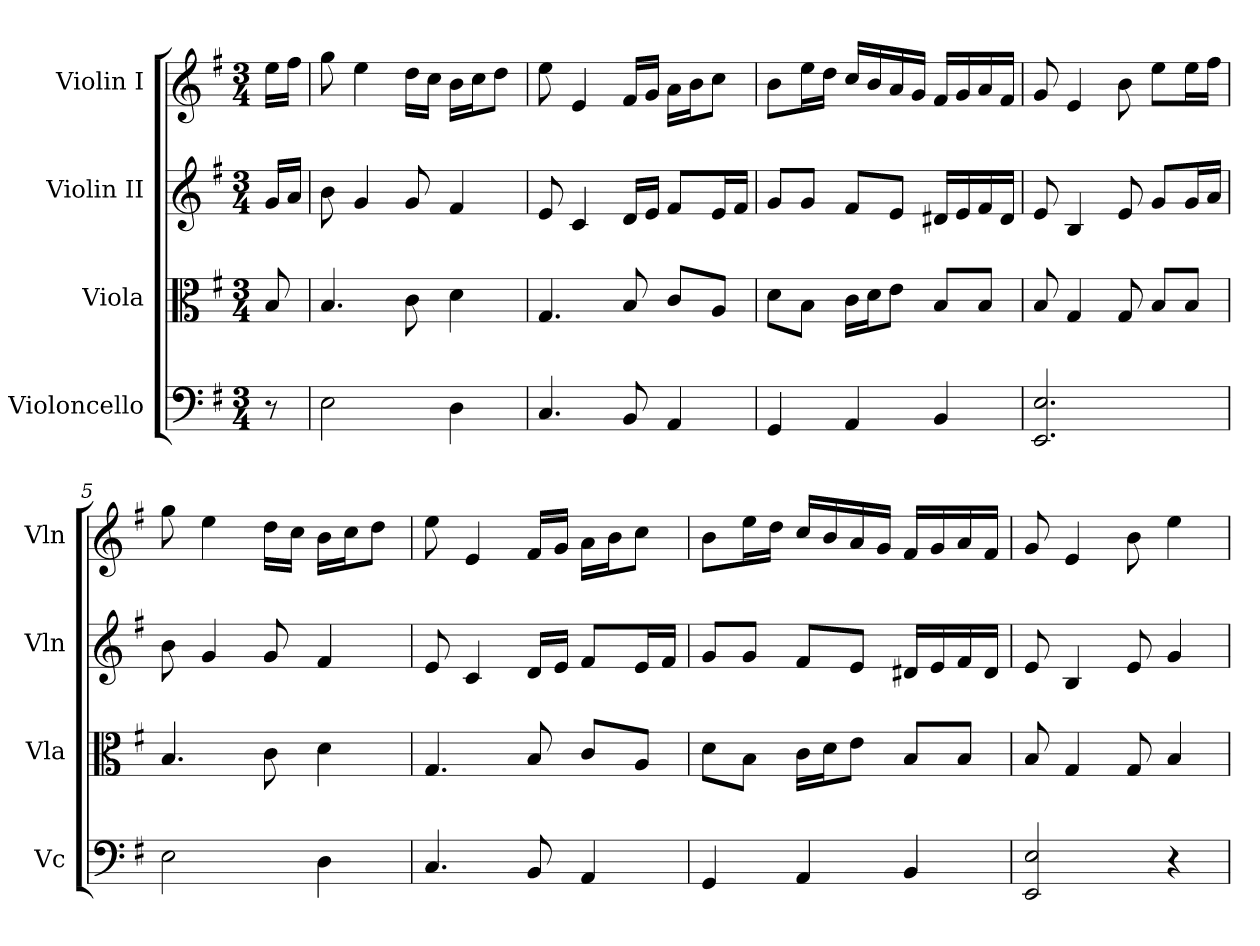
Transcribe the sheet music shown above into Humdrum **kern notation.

**kern	**kern	**kern	**kern
*part4	*part3	*part2	*part1
*staff4	*staff3	*staff2	*staff1
*I"Violoncello	*I"Viola	*I"Violin II	*I"Violin I
*I'Vc	*I'Vla	*I'Vln	*I'Vln
*clefF4	*clefC3	*clefG2	*clefG2
*k[f#]	*k[f#]	*k[f#]	*k[f#]
*M3/4	*M3/4	*M3/4	*M3/4
*MM108	*MM108	*MM108	*MM108
=	=	=	=
8r	8B/	16g/LL	16ee\LL
.	.	16a/JJ	16ff#\JJ
=1	=1	=1	=1
2E\	4.B/	8b\	8gg\
.	.	4g/	4ee\
.	8c\	8g/	16dd\LL
.	.	.	16cc\JJ
4D\	4d\	4f#/	16b\LL
.	.	.	16cc\J
.	.	.	8dd\J
=2	=2	=2	=2
4.C/	4.G/	8e/	8ee\
.	.	4c/	4e/
8BB/	8B/	16d/LL	16f#/LL
.	.	16e/JJ	16g/JJ
4AA/	8c/L	8f#/L	16a\LL
.	.	.	16b\J
.	8A/J	16e/L	8cc\J
.	.	16f#/JJ	.
=3	=3	=3	=3
4GG/	8d\L	8g/L	8b\L
.	8B\J	8g/J	16ee\L
.	.	.	16dd\JJ
4AA/	16c\LL	8f#/L	16cc/LL
.	16d\J	.	16b/
.	8e\J	8e/J	16a/
.	.	.	16g/JJ
4BB/	8B/L	16d#X/LL	16f#/LL
.	.	16e/	16g/
.	8B/J	16f#/	16a/
.	.	16d#/JJ	16f#/JJ
=4	=4	=4	=4
2.EE/ 2.E/	8B/	8e/	8g/
.	4G/	4B/	4e/
.	8G/	8e/	8b\
.	8B/L	8g/L	8ee\L
.	8B/J	16g/L	16ee\L
.	.	16a/JJ	16ff#\JJ
!!LO:LB:g=z
=5	=5	=5	=5
2E\	4.B/	8b\	8gg\
.	.	4g/	4ee\
.	8c\	8g/	16dd\LL
.	.	.	16cc\JJ
4D\	4d\	4f#/	16b\LL
.	.	.	16cc\J
.	.	.	8dd\J
=6	=6	=6	=6
4.C/	4.G/	8e/	8ee\
.	.	4c/	4e/
8BB/	8B/	16d/LL	16f#/LL
.	.	16e/JJ	16g/JJ
4AA/	8c/L	8f#/L	16a\LL
.	.	.	16b\J
.	8A/J	16e/L	8cc\J
.	.	16f#/JJ	.
=7	=7	=7	=7
4GG/	8d\L	8g/L	8b\L
.	8B\J	8g/J	16ee\L
.	.	.	16dd\JJ
4AA/	16c\LL	8f#/L	16cc/LL
.	16d\J	.	16b/
.	8e\J	8e/J	16a/
.	.	.	16g/JJ
4BB/	8B/L	16d#X/LL	16f#/LL
.	.	16e/	16g/
.	8B/J	16f#/	16a/
.	.	16d#/JJ	16f#/JJ
=8	=8	=8	=8
2EE/ 2E/	8B/	8e/	8g/
.	4G/	4B/	4e/
.	8G/	8e/	8b\
4r	4B/	4g/	4ee\
=	=	=	=
*-	*-	*-	*-
